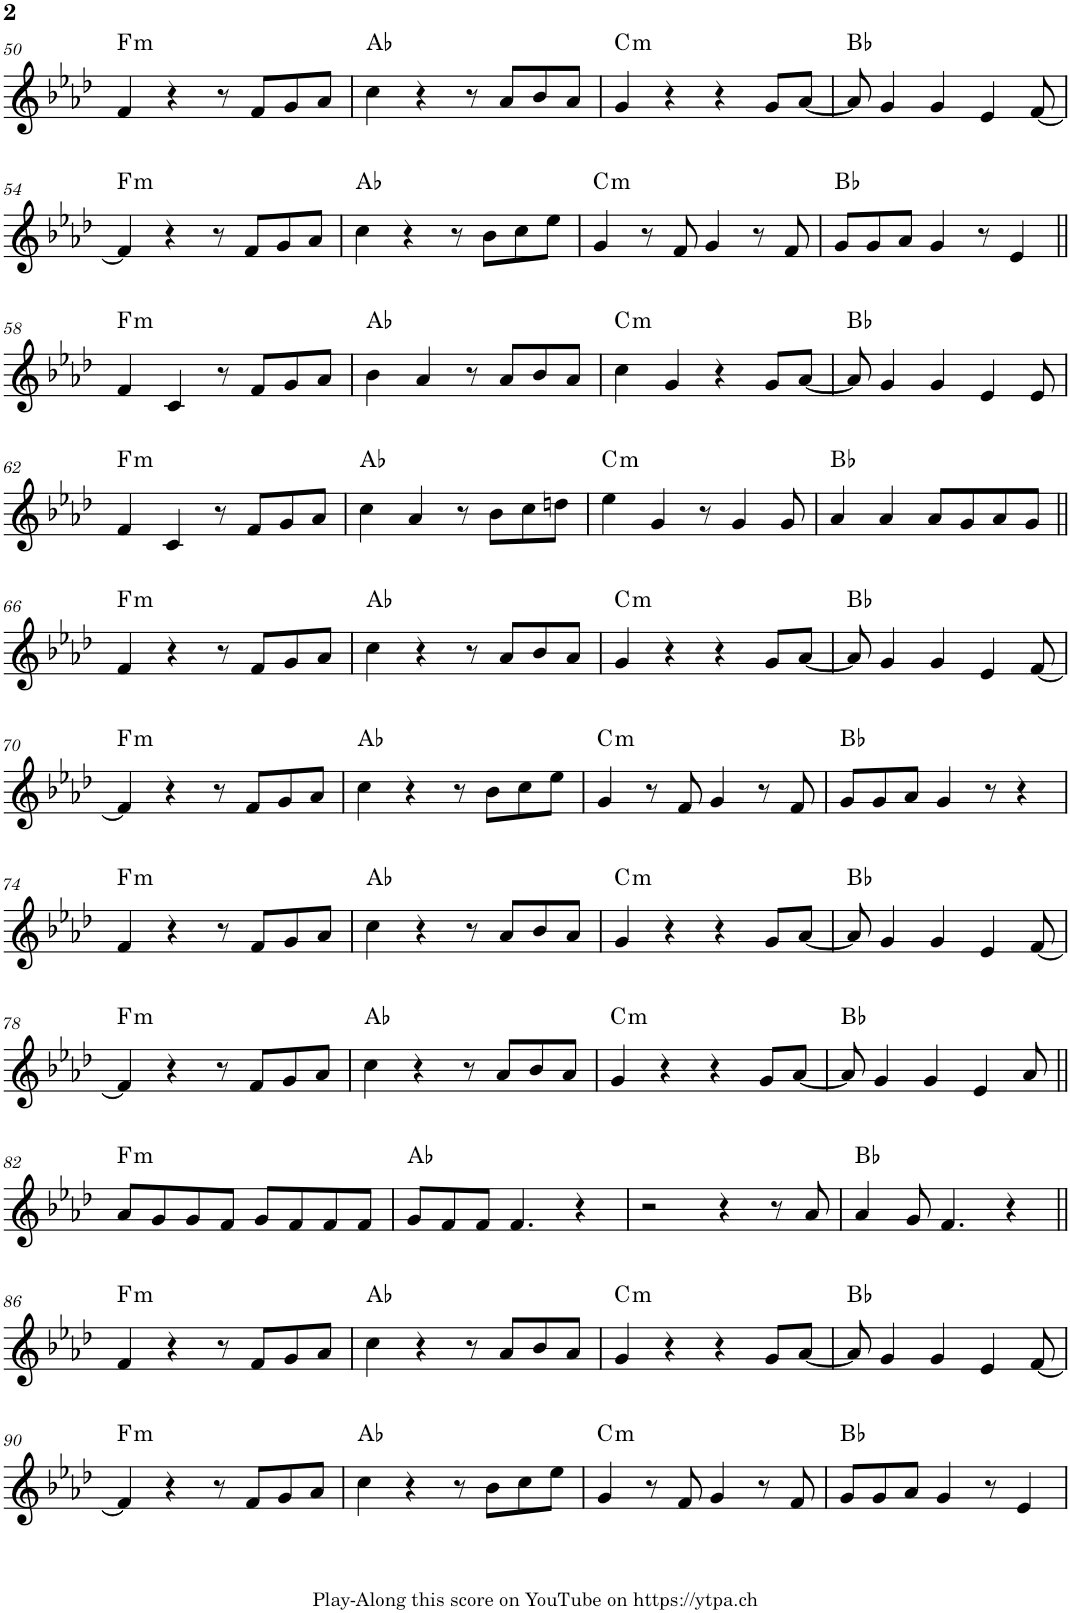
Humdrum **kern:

**kern	**harte
*part1	*part1
*staff1	*
*I"Piano	*
*I'Pno.	*
!!LO:PB:g=z
*clefG2	*
*k[b-e-a-d-]	*
*M4/4	*
=50	=50
!	!LO:H:kt=m
4f/	F:min
4r	.
8r	.
8f/L	.
8g/	.
8a-/J	.
=51	=51
4cc\	Ab:maj
4r	.
8r	.
8a-/L	.
8b-/	.
8a-/J	.
=52	=52
!	!LO:H:kt=m
4g/	C:min
4r	.
4r	.
8g/L	.
[8a-/J	.
=53	=53
8a-/]	Bb:maj
4g/	.
4g/	.
4e-/	.
[8f/	.
!!LO:LB:g=z
=54	=54
!	!LO:H:kt=m
4f/]	F:min
4r	.
8r	.
8f/L	.
8g/	.
8a-/J	.
=55	=55
4cc\	Ab:maj
4r	.
8r	.
8b-\L	.
8cc\	.
8ee-\J	.
=56	=56
!	!LO:H:kt=m
4g/	C:min
8r	.
8f/	.
4g/	.
8r	.
8f/	.
=57	=57
8g/L	Bb:maj
8g/	.
8a-/J	.
4g/	.
8r	.
4e-/	.
!!LO:LB:g=z
=58||	=58||
!	!LO:H:kt=m
4f/	F:min
4c/	.
8r	.
8f/L	.
8g/	.
8a-/J	.
=59	=59
4b-\	Ab:maj
4a-/	.
8r	.
8a-/L	.
8b-/	.
8a-/J	.
=60	=60
!	!LO:H:kt=m
4cc\	C:min
4g/	.
4r	.
8g/L	.
[8a-/J	.
=61	=61
8a-/]	Bb:maj
4g/	.
4g/	.
4e-/	.
8e-/	.
!!LO:LB:g=z
=62	=62
!	!LO:H:kt=m
4f/	F:min
4c/	.
8r	.
8f/L	.
8g/	.
8a-/J	.
=63	=63
4cc\	Ab:maj
4a-/	.
8r	.
8b-\L	.
8cc\	.
8ddn\J	.
=64	=64
!	!LO:H:kt=m
4ee-\	C:min
4g/	.
8r	.
4g/	.
8g/	.
=65	=65
4a-/	Bb:maj
4a-/	.
8a-/L	.
8g/	.
8a-/	.
8g/J	.
!!LO:LB:g=z
=66||	=66||
!	!LO:H:kt=m
4f/	F:min
4r	.
8r	.
8f/L	.
8g/	.
8a-/J	.
=67	=67
4cc\	Ab:maj
4r	.
8r	.
8a-/L	.
8b-/	.
8a-/J	.
=68	=68
!	!LO:H:kt=m
4g/	C:min
4r	.
4r	.
8g/L	.
[8a-/J	.
=69	=69
8a-/]	Bb:maj
4g/	.
4g/	.
4e-/	.
[8f/	.
!!LO:LB:g=z
=70	=70
!	!LO:H:kt=m
4f/]	F:min
4r	.
8r	.
8f/L	.
8g/	.
8a-/J	.
=71	=71
4cc\	Ab:maj
4r	.
8r	.
8b-\L	.
8cc\	.
8ee-\J	.
=72	=72
!	!LO:H:kt=m
4g/	C:min
8r	.
8f/	.
4g/	.
8r	.
8f/	.
=73	=73
8g/L	Bb:maj
8g/	.
8a-/J	.
4g/	.
8r	.
4r	.
!!LO:LB:g=z
=74	=74
!	!LO:H:kt=m
4f/	F:min
4r	.
8r	.
8f/L	.
8g/	.
8a-/J	.
=75	=75
4cc\	Ab:maj
4r	.
8r	.
8a-/L	.
8b-/	.
8a-/J	.
=76	=76
!	!LO:H:kt=m
4g/	C:min
4r	.
4r	.
8g/L	.
[8a-/J	.
=77	=77
8a-/]	Bb:maj
4g/	.
4g/	.
4e-/	.
[8f/	.
!!LO:LB:g=z
=78	=78
!	!LO:H:kt=m
4f/]	F:min
4r	.
8r	.
8f/L	.
8g/	.
8a-/J	.
=79	=79
4cc\	Ab:maj
4r	.
8r	.
8a-/L	.
8b-/	.
8a-/J	.
=80	=80
!	!LO:H:kt=m
4g/	C:min
4r	.
4r	.
8g/L	.
[8a-/J	.
=81	=81
8a-/]	Bb:maj
4g/	.
4g/	.
4e-/	.
8a-/	.
!!LO:LB:g=z
=82||	=82||
!	!LO:H:kt=m
8a-/L	F:min
8g/	.
8g/	.
8f/J	.
8g/L	.
8f/	.
8f/	.
8f/J	.
=83	=83
8g/L	Ab:maj
8f/	.
8f/J	.
4.f/	.
4r	.
=84	=84
2r	.
4r	.
8r	.
8a-/	.
=85	=85
4a-/	Bb:maj
8g/	.
4.f/	.
4r	.
!!LO:LB:g=z
=86||	=86||
!	!LO:H:kt=m
4f/	F:min
4r	.
8r	.
8f/L	.
8g/	.
8a-/J	.
=87	=87
4cc\	Ab:maj
4r	.
8r	.
8a-/L	.
8b-/	.
8a-/J	.
=88	=88
!	!LO:H:kt=m
4g/	C:min
4r	.
4r	.
8g/L	.
[8a-/J	.
=89	=89
8a-/]	Bb:maj
4g/	.
4g/	.
4e-/	.
[8f/	.
!!LO:LB:g=z
=90	=90
!	!LO:H:kt=m
4f/]	F:min
4r	.
8r	.
8f/L	.
8g/	.
8a-/J	.
=91	=91
4cc\	Ab:maj
4r	.
8r	.
8b-\L	.
8cc\	.
8ee-\J	.
=92	=92
!	!LO:H:kt=m
4g/	C:min
8r	.
8f/	.
4g/	.
8r	.
8f/	.
=93	=93
8g/L	Bb:maj
8g/	.
8a-/J	.
4g/	.
8r	.
4e-/	.
=	=
*-	*-
